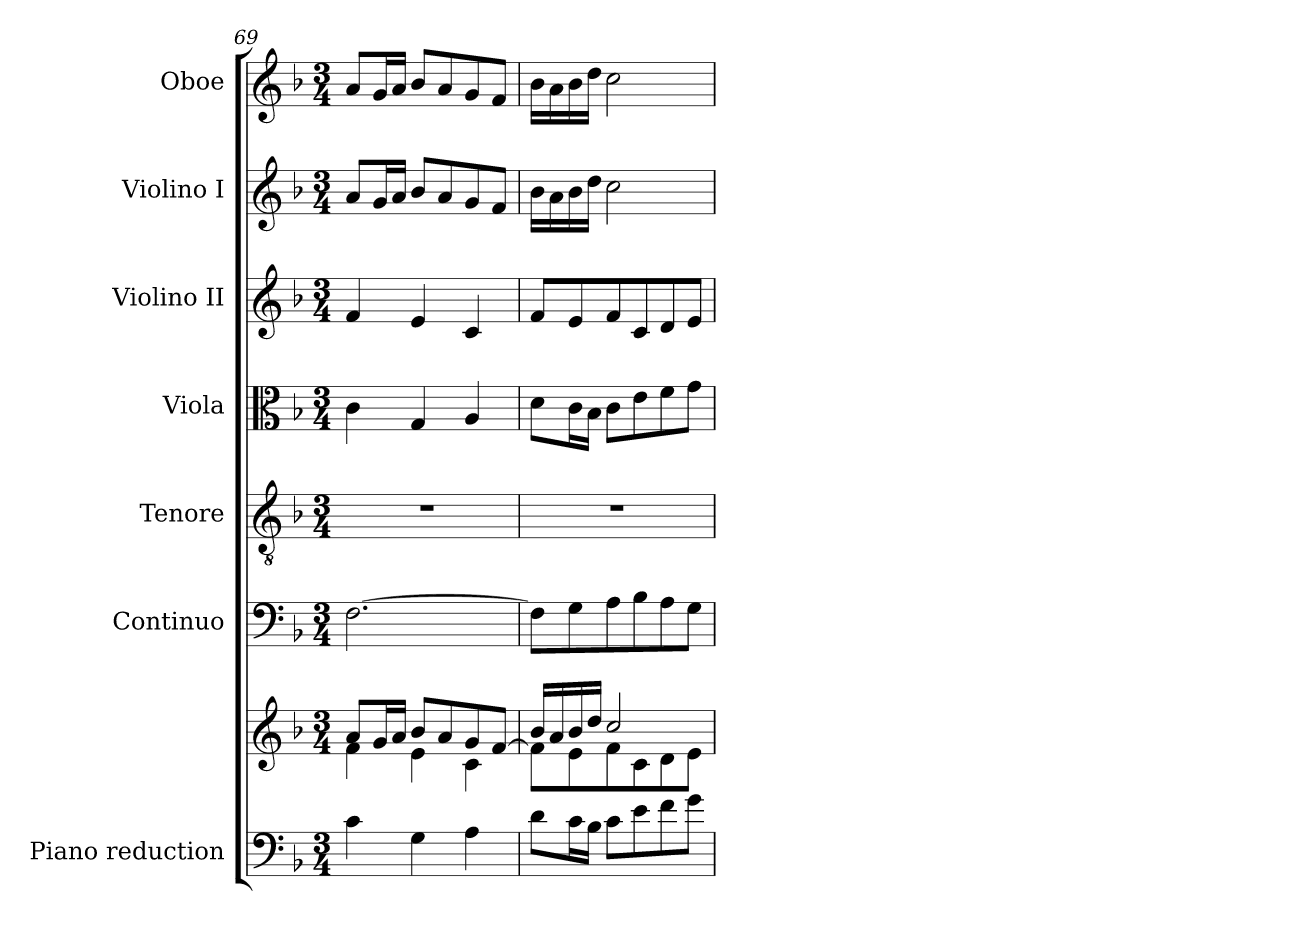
**kern	**kern	**kern	**kern	**kern	**kern	**kern	**kern
*part7	*part7	*part6	*part5	*part4	*part3	*part2	*part1
*staff8	*staff7	*staff6	*staff5	*staff4	*staff3	*staff2	*staff1
*I"Piano reduction	*	*I"Continuo	*I"Tenore	*I"Viola	*I"Violino II	*I"Violino I	*I"Oboe
*I'Pno	*	*	*	*I'Vla	*I'Vln	*I'Vln	*I'Ob
*clefF4	*clefG2	*clefF4	*clefGv2	*clefC3	*clefG2	*clefG2	*clefG2
*k[b-]	*k[b-]	*k[b-]	*k[b-]	*k[b-]	*k[b-]	*k[b-]	*k[b-]
*M3/4	*M3/4	*M3/4	*M3/4	*M3/4	*M3/4	*M3/4	*M3/4
=69	=69	=69	=69	=69	=69	=69	=69
*	*^	*	*	*	*	*	*
4c\	8a/L	4f\	[2.F\	2.r	4c\	4f/	8a/L	8a/L
.	16g/L	.	.	.	.	.	16g/L	16g/L
.	16a/JJ	.	.	.	.	.	16a/JJ	16a/JJ
4G\	8b-/L	4e\	.	.	4G/	4e/	8b-/L	8b-/L
.	8a/	.	.	.	.	.	8a/	8a/
4A\	8g/	4c\	.	.	4A/	4c/	8g/	8g/
.	[8f/J	.	.	.	.	.	8f/J	8f/J
=70	=70	=70	=70	=70	=70	=70	=70	=70
8d\L	16b-/LL	8f\L]	8F\L]	2.r	8d\L	8f/L	16b-\LL	16b-\LL
.	16a/	.	.	.	.	.	16a\	16a\
16c\L	16b-/	8e\	8G\	.	16c\L	8e/	16b-\	16b-\
16B-\JJ	16dd/JJ	.	.	.	16B-\JJ	.	16dd\JJ	16dd\JJ
8c\L	2cc/	8f\	8A\	.	8c\L	8f/	2cc\	2cc\
8e\	.	8c\	8B-\	.	8e\	8c/	.	.
8f\	.	8d\	8A\	.	8f\	8d/	.	.
8g\J	.	8e\J	8G\J	.	8g\J	8e/J	.	.
*	*v	*v	*	*	*	*	*	*
=	=	=	=	=	=	=	=
*-	*-	*-	*-	*-	*-	*-	*-
